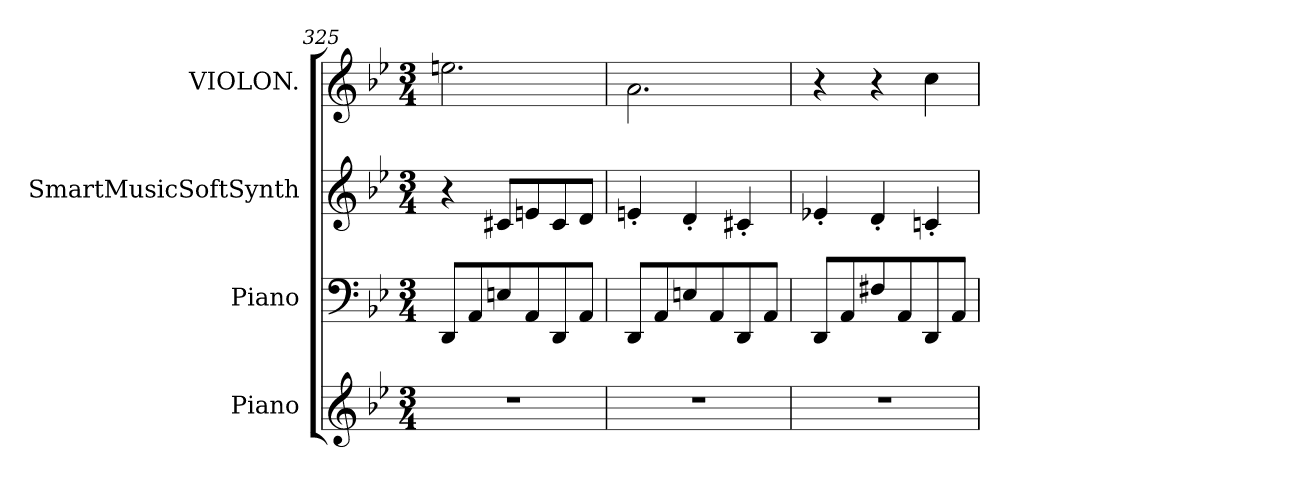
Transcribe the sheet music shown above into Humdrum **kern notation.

**kern	**kern	**kern	**kern
*part4	*part3	*part2	*part1
*staff4	*staff3	*staff2	*staff1
*I"Piano	*I"Piano	*I"SmartMusicSoftSynth	*I"VIOLON.
*I'P.	*	*	*
*clefG2	*clefF4	*clefG2	*clefG2
*k[b-e-]	*k[b-e-]	*k[b-e-]	*k[b-e-]
*M3/4	*M3/4	*M3/4	*M3/4
=325	=325	=325	=325
2.r	8DD/L	4r	2.een\
.	8AA/	.	.
.	8En/	8c#X/L	.
.	8AA/	8en/	.
.	8DD/	8c#/	.
.	8AA/J	8d/J	.
=326	=326	=326	=326
2.r	8DD/L	4en'/	2.a\
.	8AA/	.	.
.	8En/	4d'/	.
.	8AA/	.	.
.	8DD/	4c#X'/	.
.	8AA/J	.	.
=327	=327	=327	=327
2.r	8DD/L	4e-X'/	4r
.	8AA/	.	.
.	8F#X/	4d'/	4r
.	8AA/	.	.
.	8DD/	4cn'/	4cc\
.	8AA/J	.	.
=	=	=	=
*-	*-	*-	*-
